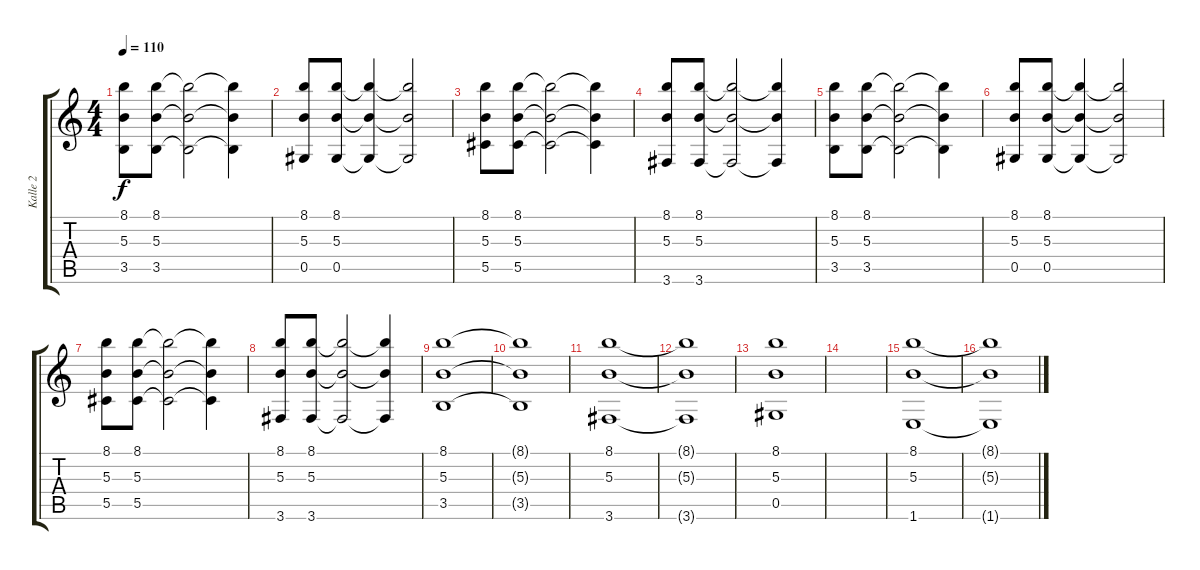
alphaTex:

\track ("Kalle 2" "Kalle 2") {instrument acousticguitarsteel}
\staff {score tabs}
\tuning (Eb4 Bb3 Gb3 Db3 Ab2 Eb2) {hide}
\ts (4 4)
\tempo 110
\clef g2
\ks c
(8.1 5.3 3.5).8{dy f} (8.1 5.3 3.5).8 (8.1{t} 5.3{t} 3.5{t}).2 (8.1{t} 5.3{t} 3.5{t}).4 |
(8.1 5.3 0.5).8 (8.1 5.3 0.5).8 (8.1{t} 5.3{t} 0.5{t}).4 (8.1{t} 5.3{t} 0.5{t}).2 |
(8.1 5.3 5.5).8 (8.1 5.3 5.5).8 (8.1{t} 5.3{t} 5.5{t}).2 (8.1{t} 5.3{t} 5.5{t}).4 |
(8.1 5.3 3.6).8 (8.1 5.3 3.6).8 (8.1{t} 5.3{t} 3.6{t}).2 (8.1{t} 5.3{t} 3.6{t}).4 |
(8.1 5.3 3.5).8 (8.1 5.3 3.5).8 (8.1{t} 5.3{t} 3.5{t}).2 (8.1{t} 5.3{t} 3.5{t}).4 |
(8.1 5.3 0.5).8 (8.1 5.3 0.5).8 (8.1{t} 5.3{t} 0.5{t}).4 (8.1{t} 5.3{t} 0.5{t}).2 |
(8.1 5.3 5.5).8 (8.1 5.3 5.5).8 (8.1{t} 5.3{t} 5.5{t}).2 (8.1{t} 5.3{t} 5.5{t}).4 |
(8.1 5.3 3.6).8 (8.1 5.3 3.6).8 (8.1{t} 5.3{t} 3.6{t}).2 (8.1{t} 5.3{t} 3.6{t}).4 |
(8.1 5.3 3.5).1 |
(8.1{t} 5.3{t} 3.5{t}).1 |
(8.1 5.3 3.6).1 |
(8.1{t} 5.3{t} 3.6{t}).1 |
(8.1 5.3 0.5).1 |
|
(8.1 5.3 1.6).1 |
(8.1{t} 5.3{t} 1.6{t}).1
